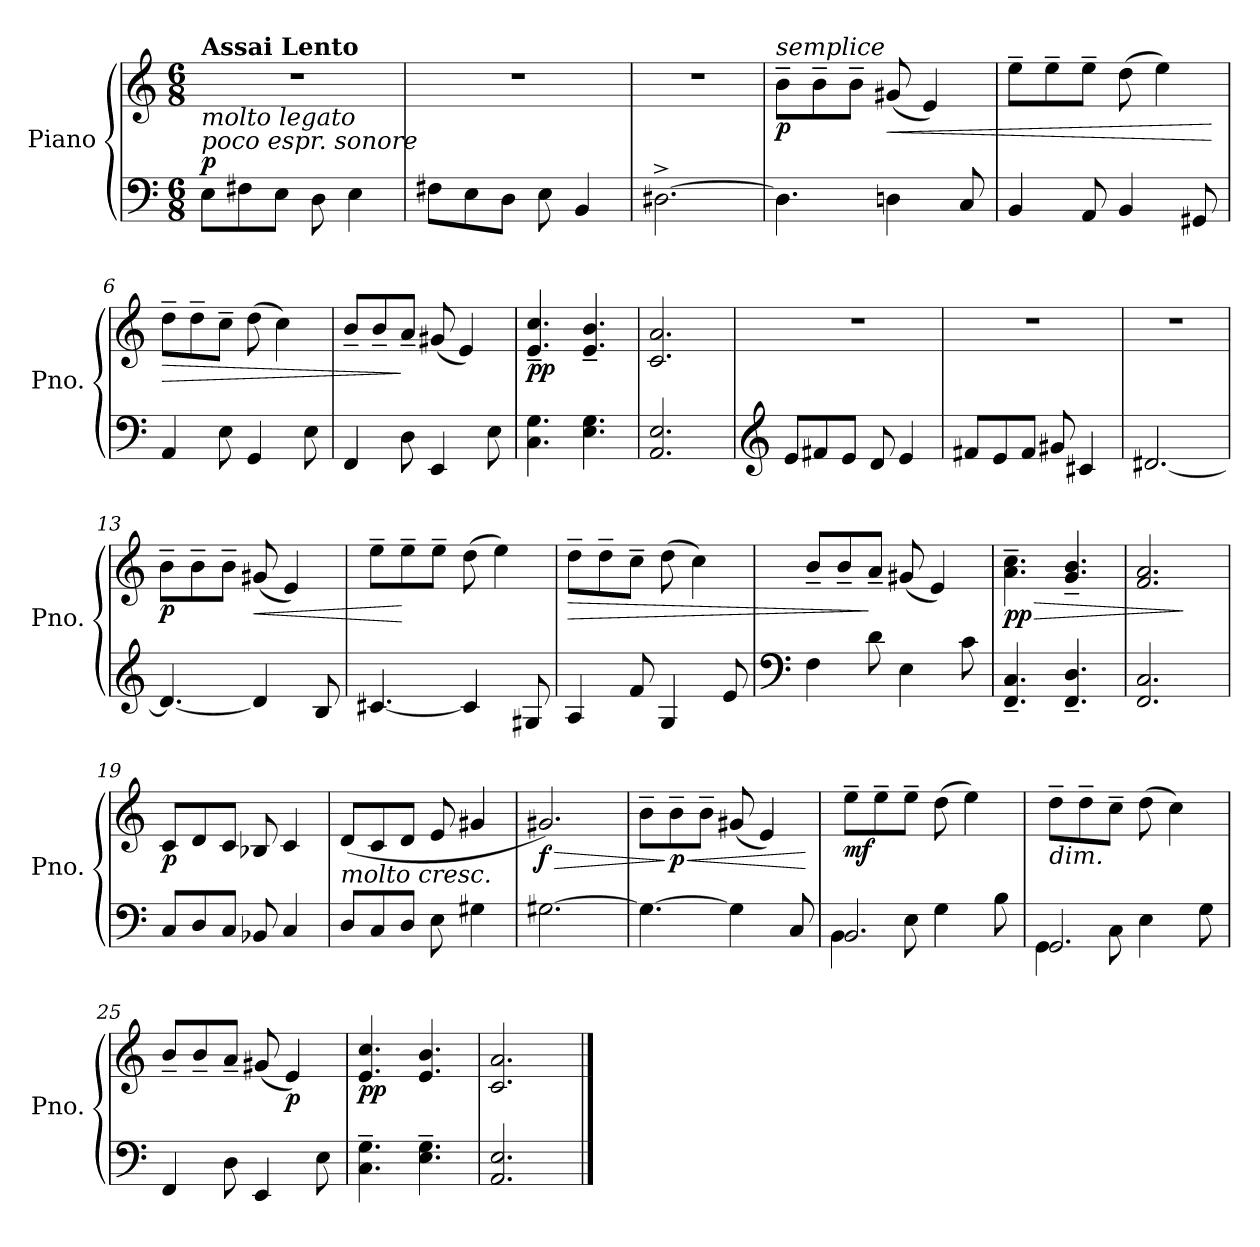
**kern	**kern	**dynam
*part1	*part1	*part1
*staff2	*staff1	*staff1/2
*I"Piano	*	*
*I'Pno.	*	*
*clefF4	*clefG2	*
*k[]	*k[]	*
*M6/8	*M6/8	*
=1	=1	=1
!	!LO:TX:a:B:t=Assai Lento	!
!LO:TX:a:i:t=poco espr. sonore	!	!
!LO:TX:a:i:t=molto legato	!	!
!	!	!LO:DY:a=2
8E\L	2.r	p
8F#X\	.	.
8E\J	.	.
8D\	.	.
4E\	.	.
=2	=2	=2
8F#X\L	2.r	.
8E\	.	.
8D\J	.	.
8E\	.	.
4BB/	.	.
=3	=3	=3
[2.D#X^\	2.r	.
=4	=4	=4
!	!LO:TX:a:i:t=semplice	!
!	!	!LO:DY:b
4.D#\]	8b~\L	p
.	8b~\	.
.	8b~\J	.
!	!	!LO:HP:b
4Dn\	(<8g#X/	<
.	4e/)	.
8C/	.	.
=5	=5	=5
4BB/	8ee~\L	.
.	8ee~\	.
8AA/	8ee~\J	.
4BB/	(>8dd\	.
.	4ee\)	.
8GG#X/	.	.
.	.	[
=6	=6	=6
!	!	!LO:HP:b
4AA/	8dd~\L	>
.	8dd~\	.
8E\	8cc~\J	.
4GG/	(>8dd\	.
.	4cc\)	.
8E\	.	.
!!LO:LB:g=z
=7	=7	=7
4FF/	8b~/L	.
.	8b~/	.
8D\	8a~/J	]
4EE/	(<8g#X/	.
.	4e/)	.
8E\	.	.
=8	=8	=8
!	!	!LO:DY:b
4.C\ 4.G\	4.e/~ 4.cc/~	pp
4.E\ 4.G\	4.e/~ 4.b/~	.
=9	=9	=9
2.AA/ 2.E/	2.c/ 2.a/	.
=10	=10	=10
*clefG2	*	*
8e/L	2.r	.
!	!	!LO:DY:a=2
!	!	!LO:DY:n=1:a=2
8f#X/	.	mf other-dynamics
8e/J	.	.
8d/	.	.
4e/	.	.
=11	=11	=11
8f#X/L	2.r	.
8e/	.	.
8f#/J	.	.
8g#X/	.	.
4c#X/	.	.
=12	=12	=12
[2.d#X/	2.r	.
=13	=13	=13
!	!	!LO:DY:b
4.d#/_	8b~\L	p
.	8b~\	.
.	8b~\J	.
!	!	!LO:HP:b
4d#/]	(<8g#X/	<
.	4e/)	.
8B/	.	.
!!LO:LB:g=z
=14	=14	=14
[4.c#X/	8ee~\L	.
.	8ee~\	[
.	8ee~\J	.
4c#/]	(>8dd\	.
.	4ee\)	.
8G#X/	.	.
=15	=15	=15
!	!	!LO:HP:b
4A/	8dd~\L	>
.	8dd~\	.
8f/	8cc~\J	.
4G/	(>8dd\	.
.	4cc\)	.
8e/	.	.
=16	=16	=16
*clefF4	*	*
4F\	8b~/L	.
.	8b~/	.
8d\	8a~/J	]
4E\	(<8g#X/	.
.	4e/)	.
8c\	.	.
=17	=17	=17
!	!	!LO:HP:b
!	!	!LO:DY:n=1:b
4.FF/~ 4.C/~	4.a\~ 4.cc\~	> pp
4.FF/~ 4.D/~	4.g/~ 4.b/~	.
=18	=18	=18
2.FF/ 2.C/	2.f/ 2.a/	.
.	.	]
=19	=19	=19
!	!	!LO:DY:b
8C/L	8c/L	p
8D/	8d/	.
8C/J	8c/J	.
8BB-X/	8B-X/	.
4C/	4c/	.
=20	=20	=20
!	!LO:TX:b:i:t=molto cresc.	!
8D/L	(>8d/L	.
8C/	8c/	.
8D/J	8d/J	.
8E\	8e/	.
4G#X\	4g#X/	.
!!LO:LB:g=z
=21	=21	=21
!	!	!LO:HP:b
!	!	!LO:DY:n=1:b
[2.G#X\	2.g#X/)	> f
=22	=22	=22
4.G#\_	8b~\L	.
!	!	!LO:HP:n=1:b
!	!	!LO:DY:n=1:b
.	8b~\	] < p
.	8b~\J	.
4G#\]	(<8g#X/	.
.	4e/)	.
8C/	.	.
.	.	[
=23	=23	=23
*^	*	*
!	!	!	!LO:DY:b
2.BB/	4BB\	8ee~\L	mf
.	.	8ee~\	.
.	8E\	8ee~\J	.
.	4G\	(>8dd\	.
.	.	4ee\)	.
.	8B\	.	.
=24	=24	=24	=24
!	!	!LO:TX:b:i:t=dim.	!
2.GG/	4GG\	8dd~\L	.
.	.	8dd~\	.
.	8C\	8cc~\J	.
.	4E\	(>8dd\	.
.	.	4cc\)	.
.	8G\	.	.
*v	*v	*	*
=25	=25	=25
4FF/	8b~/L	.
.	8b~/	.
8D\	8a~/J	.
4EE/	(<8g#X/	.
!	!	!LO:DY:b
.	4e/)	p
8E\	.	.
=26	=26	=26
!	!	!LO:DY:b
4.C\~ 4.G\~	4.e/ 4.cc/	pp
4.E\~ 4.G\~	4.e/ 4.b/	.
=27	=27	=27
2.AA/ 2.E/	2.c/ 2.a/	.
==	==	==
*-	*-	*-
